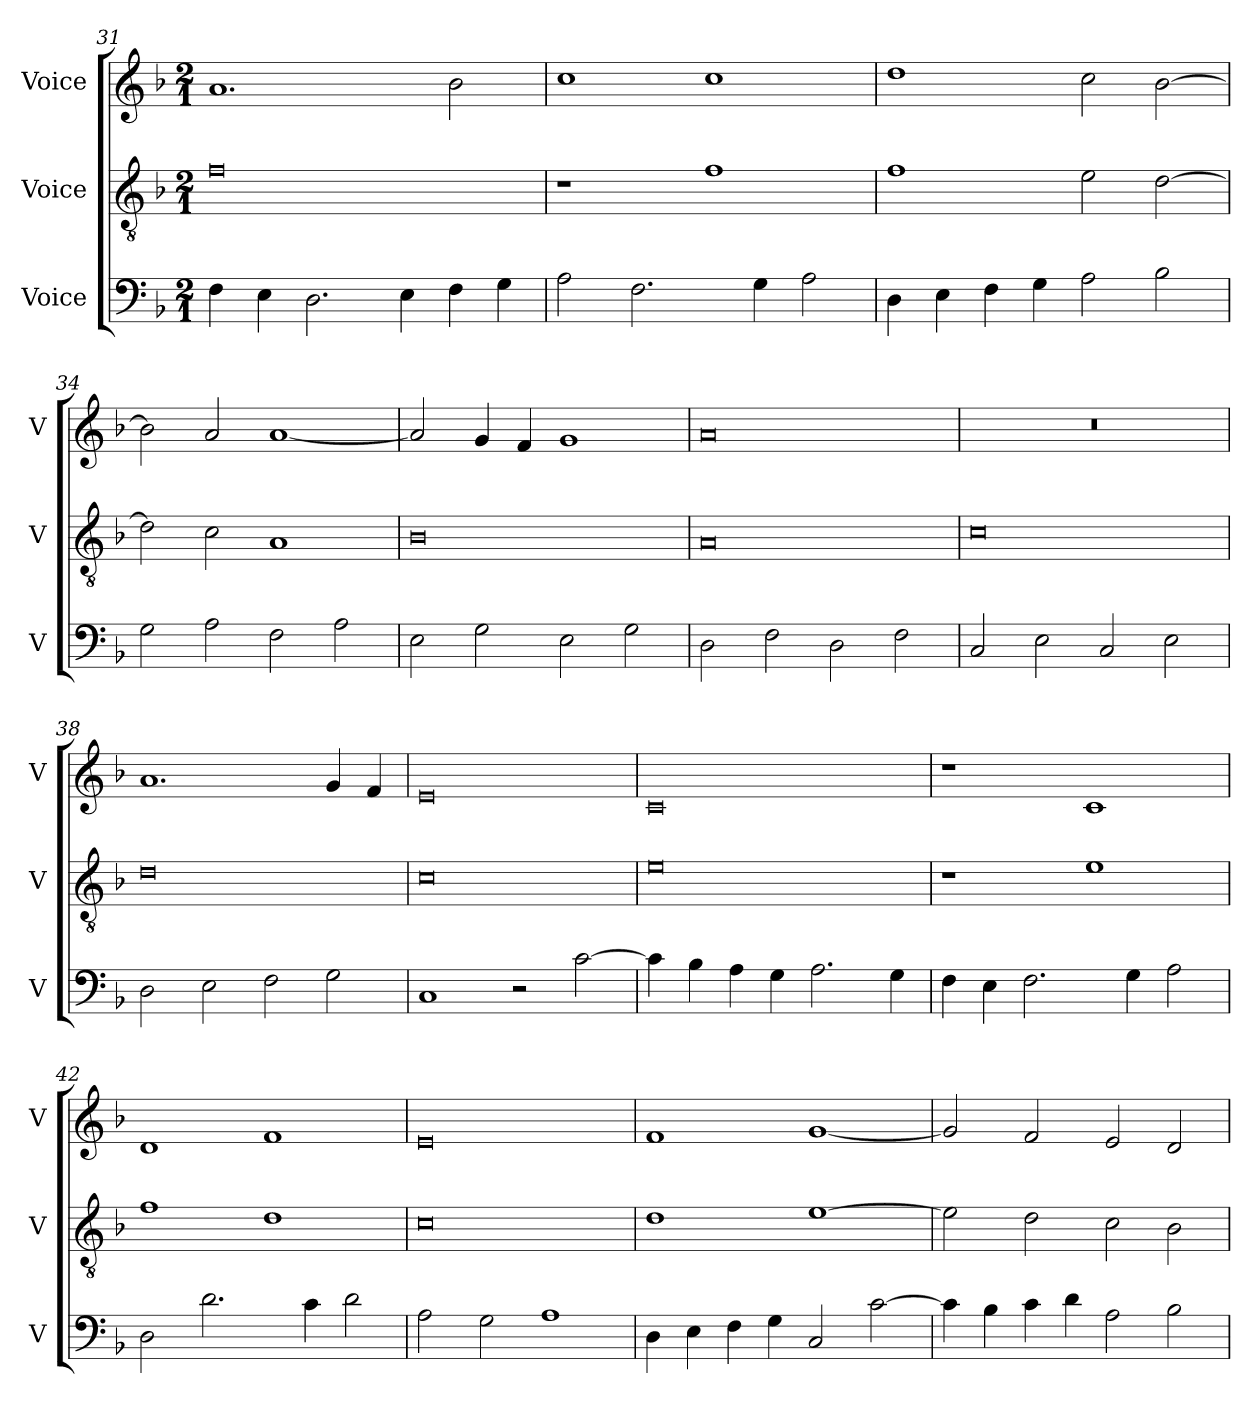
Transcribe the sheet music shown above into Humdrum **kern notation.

**kern	**kern	**kern
*part3	*part2	*part1
*staff3	*staff2	*staff1
*I"Voice	*I"Voice	*I"Voice
*I'V	*I'V	*I'V
*clefF4	*clefGv2	*clefG2
*k[b-]	*k[b-]	*k[b-]
*M2/1	*M2/1	*M2/1
=31	=31	=31
4F\	0f	1.a
4E\	.	.
2.D\	.	.
4E\	.	.
4F\	.	2b-\
4G\	.	.
!!LO:PB:g=z
=32	=32	=32
2A\	1r	1cc
2.F\	.	.
.	1f	1cc
4G\	.	.
2A\	.	.
=33	=33	=33
4D\	1f	1dd
4E\	.	.
4F\	.	.
4G\	.	.
2A\	2e\	2cc\
2B-\	[2d\	[2b-\
=34	=34	=34
2G\	2d\]	2b-\]
2A\	2c\	2a/
2F\	1A	[1a
2A\	.	.
!!LO:LB:g=z
=35	=35	=35
2E\	0B-	2a/]
2G\	.	4g/
.	.	4f/
2E\	.	1g
2G\	.	.
=36	=36	=36
2D\	0A	0a
2F\	.	.
2D\	.	.
2F\	.	.
=37	=37	=37
2C/	0c	0r
2E\	.	.
2C/	.	.
2E\	.	.
!!LO:LB:g=z
=38	=38	=38
2D\	0d	1.a
2E\	.	.
2F\	.	.
2G\	.	4g/
.	.	4f/
=39	=39	=39
1C	0c	0e
2r	.	.
[2c\	.	.
=40	=40	=40
4c\]	0e	0c
4B-\	.	.
4A\	.	.
4G\	.	.
2.A\	.	.
4G\	.	.
!!LO:LB:g=z
=41	=41	=41
4F\	1r	1r
4E\	.	.
2.F\	.	.
.	1e	1c
4G\	.	.
2A\	.	.
=42	=42	=42
2D\	1f	1d
2.d\	.	.
.	1d	1f
4c\	.	.
2d\	.	.
=43	=43	=43
2A\	0c	0e
2G\	.	.
1A	.	.
=44	=44	=44
4D\	1d	1f
4E\	.	.
4F\	.	.
4G\	.	.
2C/	[1e	[1g
[2c\	.	.
!!LO:LB:g=z
=45	=45	=45
4c\]	2e\]	2g/]
4B-\	.	.
4c\	2d\	2f/
4d\	.	.
2A\	2c\	2e/
2B-\	2B-\	2d/
=	=	=
*-	*-	*-
